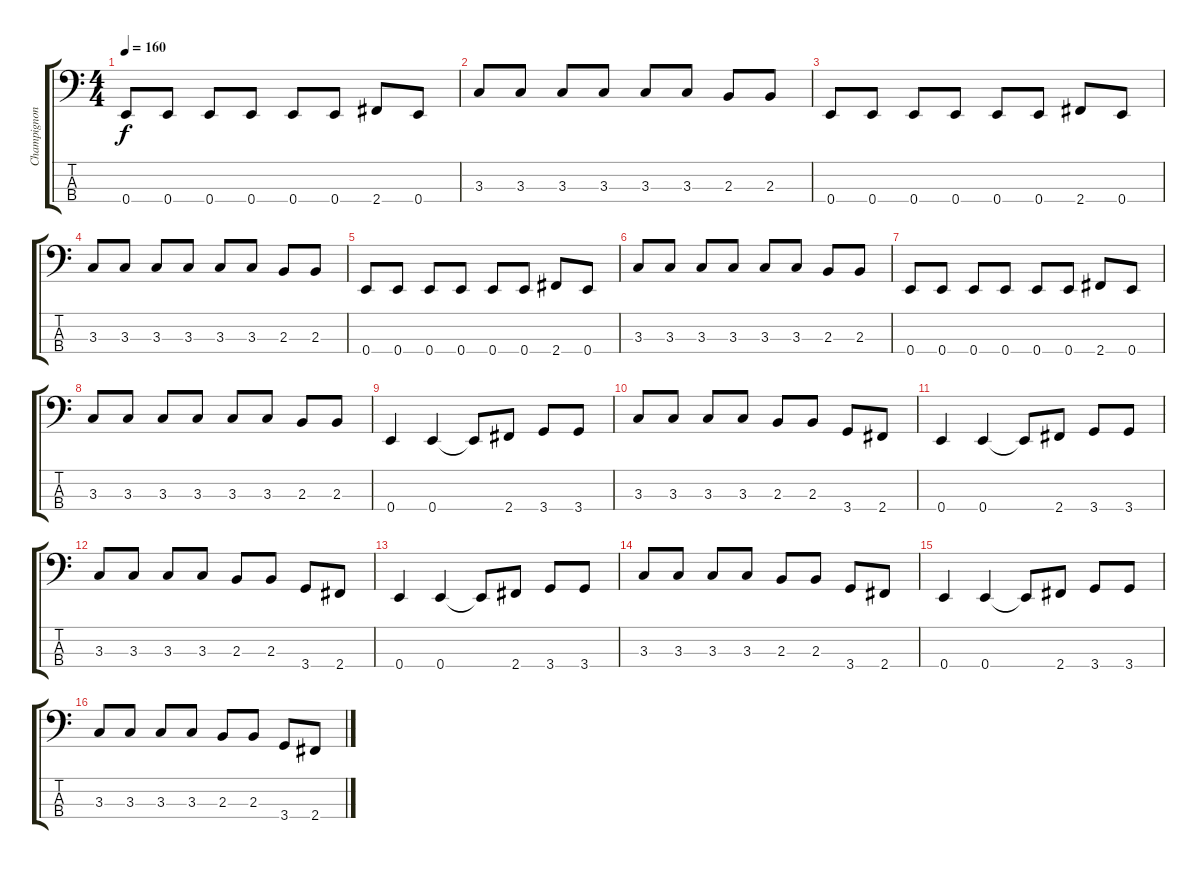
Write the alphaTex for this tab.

\track ("Champignon" "Champignon") {instrument synthbass2}
\staff {score tabs}
\tuning (G2 D2 A1 E1) {hide}
\ts (4 4)
\tempo 160
\clef f4
\ks c
0.4.8{dy f instrument synthbass2} 0.4.8 0.4.8 0.4.8 0.4.8 0.4.8 2.4.8 0.4.8 |
3.3.8 3.3.8 3.3.8 3.3.8 3.3.8 3.3.8 2.3.8 2.3.8 |
0.4.8 0.4.8 0.4.8 0.4.8 0.4.8 0.4.8 2.4.8 0.4.8 |
3.3.8 3.3.8 3.3.8 3.3.8 3.3.8 3.3.8 2.3.8 2.3.8 |
0.4.8 0.4.8 0.4.8 0.4.8 0.4.8 0.4.8 2.4.8 0.4.8 |
3.3.8 3.3.8 3.3.8 3.3.8 3.3.8 3.3.8 2.3.8 2.3.8 |
0.4.8 0.4.8 0.4.8 0.4.8 0.4.8 0.4.8 2.4.8 0.4.8 |
3.3.8 3.3.8 3.3.8 3.3.8 3.3.8 3.3.8 2.3.8 2.3.8 |
0.4.4 0.4.4 0.4{t}.8 2.4.8 3.4.8 3.4.8 |
3.3.8 3.3.8 3.3.8 3.3.8 2.3.8 2.3.8 3.4.8 2.4.8 |
0.4.4 0.4.4 0.4{t}.8 2.4.8 3.4.8 3.4.8 |
3.3.8 3.3.8 3.3.8 3.3.8 2.3.8 2.3.8 3.4.8 2.4.8 |
0.4.4 0.4.4 0.4{t}.8 2.4.8 3.4.8 3.4.8 |
3.3.8 3.3.8 3.3.8 3.3.8 2.3.8 2.3.8 3.4.8 2.4.8 |
0.4.4 0.4.4 0.4{t}.8 2.4.8 3.4.8 3.4.8 |
3.3.8 3.3.8 3.3.8 3.3.8 2.3.8 2.3.8 3.4.8 2.4.8
